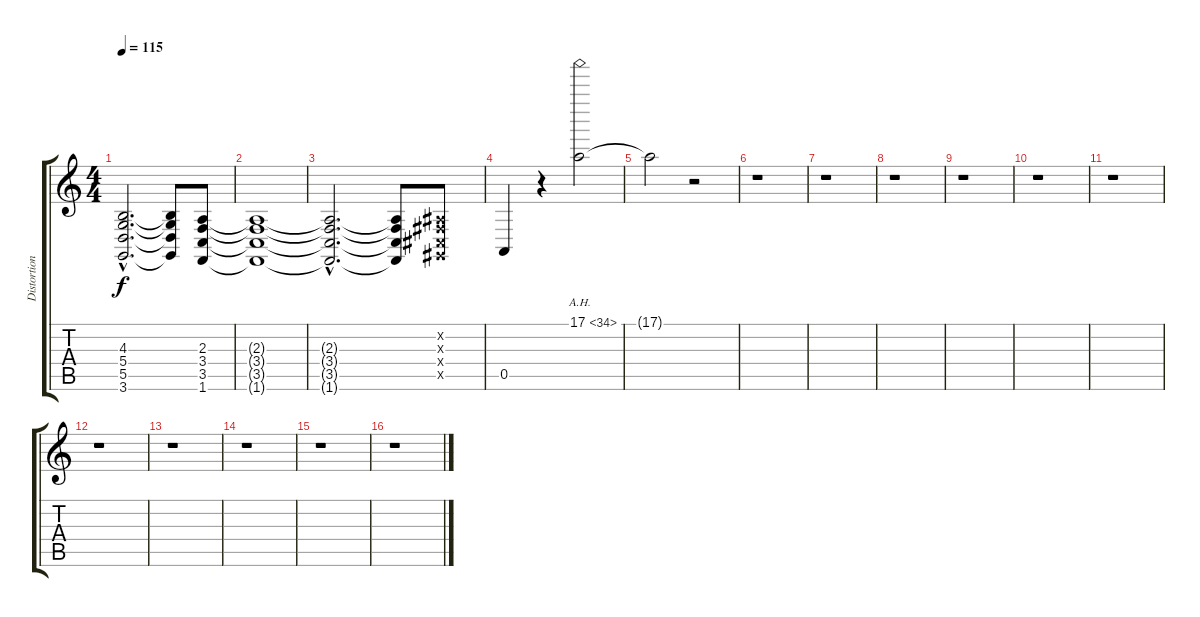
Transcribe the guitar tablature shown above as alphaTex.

\track ("Distortion Gtr.     " "Distortion") {instrument acousticgrandpiano}
\staff {score tabs}
\tuning (E4 B3 G3 D3 A2 E2) {hide}
\ts (4 4)
\tempo 115
\clef g2
\ks c
(4.3{hac t} 5.4{hac t} 5.5{hac t} 3.6{hac t}).2{d dy f} (4.3{t} 5.4{t} 5.5{t} 3.6{t}).8 (2.3 3.4 3.5 1.6).8 |
(2.3{t} 3.4{t} 3.5{t} 1.6{t}).1 |
(2.3{hac t} 3.4{hac t} 3.5{hac t} 1.6{hac t}).2{d} (2.3{t} 3.4{t} 3.5{t} 1.6{t}).8 (-1.2{x} -1.3{x} -1.4{x} -1.5{x}).8 |
0.5.4 r.4 17.1{ah 17}.2 |
17.1{t}.2 r.2 |
r.1 |
r.1 |
r.1 |
r.1 |
r.1 |
r.1 |
r.1 |
r.1 |
r.1 |
r.1 |
r.1
